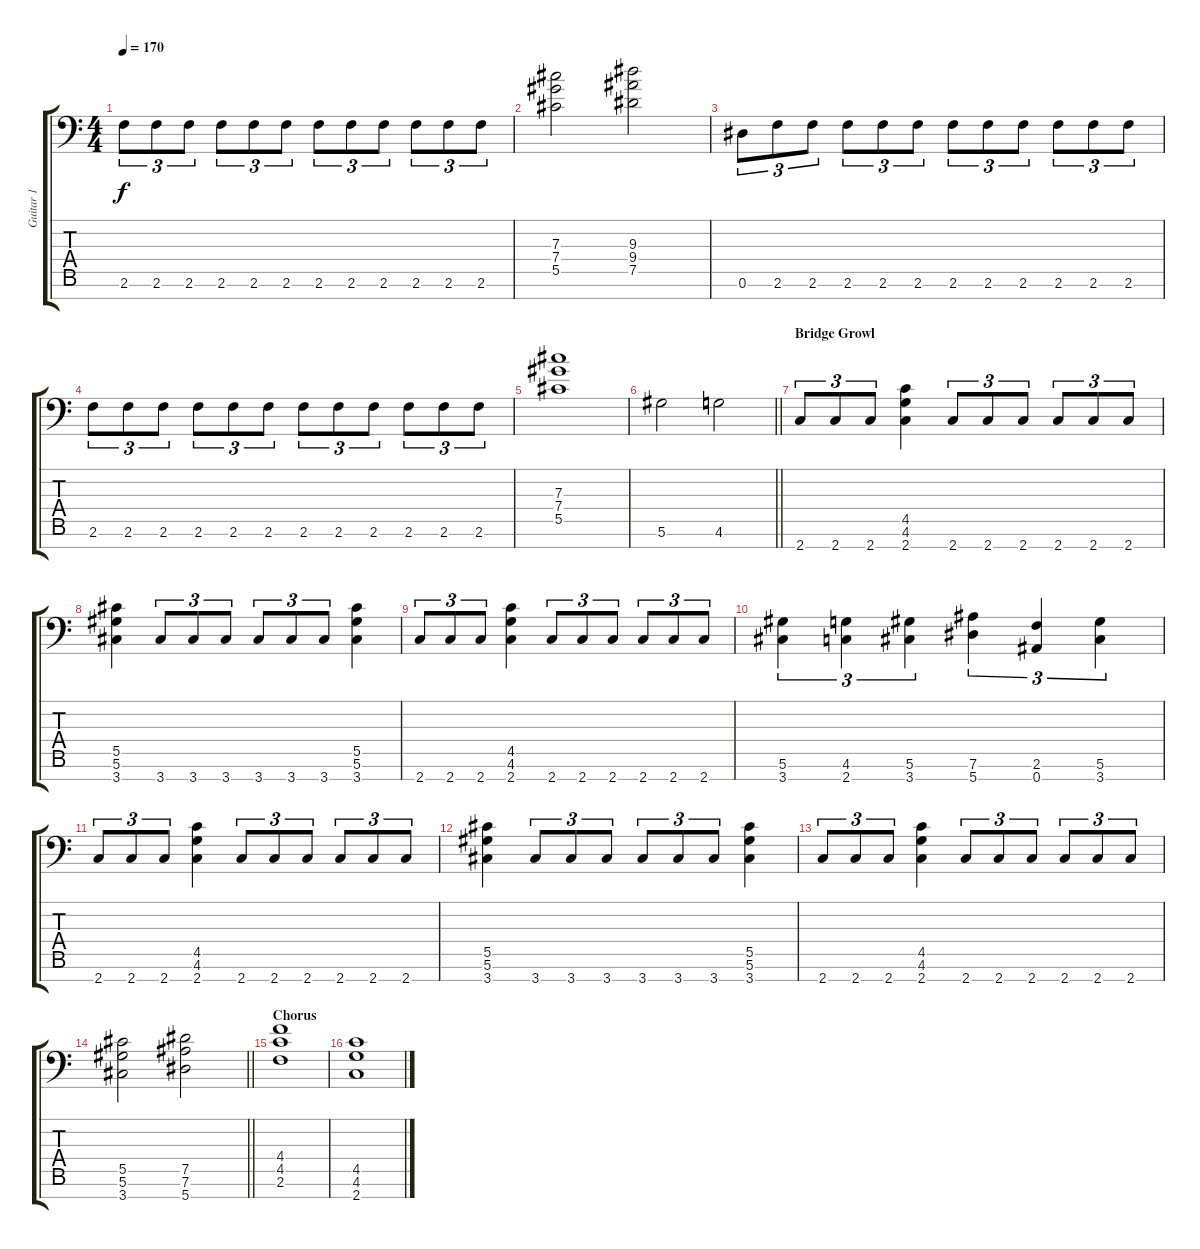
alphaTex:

\track ("Guitar 1" "Guitar 1") {instrument distortionguitar}
\staff {score tabs}
\tuning (Eb4 Bb3 Gb3 Db3 Ab2 Eb2 Bb1) {hide}
\ts (4 4)
\tempo 170
\clef f4
\ks c
2.6.8{tu (3 2) dy f} 2.6.8{tu (3 2)} 2.6.8{tu (3 2)} 2.6.8{tu (3 2)} 2.6.8{tu (3 2)} 2.6.8{tu (3 2)} 2.6.8{tu (3 2)} 2.6.8{tu (3 2)} 2.6.8{tu (3 2)} 2.6.8{tu (3 2)} 2.6.8{tu (3 2)} 2.6.8{tu (3 2)} |
(7.3 7.4 5.5).2 (9.3 9.4 7.5).2 |
0.6.8{tu (3 2)} 2.6.8{tu (3 2)} 2.6.8{tu (3 2)} 2.6.8{tu (3 2)} 2.6.8{tu (3 2)} 2.6.8{tu (3 2)} 2.6.8{tu (3 2)} 2.6.8{tu (3 2)} 2.6.8{tu (3 2)} 2.6.8{tu (3 2)} 2.6.8{tu (3 2)} 2.6.8{tu (3 2)} |
2.6.8{tu (3 2)} 2.6.8{tu (3 2)} 2.6.8{tu (3 2)} 2.6.8{tu (3 2)} 2.6.8{tu (3 2)} 2.6.8{tu (3 2)} 2.6.8{tu (3 2)} 2.6.8{tu (3 2)} 2.6.8{tu (3 2)} 2.6.8{tu (3 2)} 2.6.8{tu (3 2)} 2.6.8{tu (3 2)} |
(7.3 7.4 5.5).1 |
\barLineRight lightlight
5.6.2 4.6.2 |
\section ("" "Bridge Growl")
2.7.8{tu (3 2)} 2.7.8{tu (3 2)} 2.7.8{tu (3 2)} (4.5 4.6 2.7).4 2.7.8{tu (3 2)} 2.7.8{tu (3 2)} 2.7.8{tu (3 2)} 2.7.8{tu (3 2)} 2.7.8{tu (3 2)} 2.7.8{tu (3 2)} |
(5.5 5.6 3.7).4 3.7.8{tu (3 2)} 3.7.8{tu (3 2)} 3.7.8{tu (3 2)} 3.7.8{tu (3 2)} 3.7.8{tu (3 2)} 3.7.8{tu (3 2)} (5.5 5.6 3.7).4 |
2.7.8{tu (3 2)} 2.7.8{tu (3 2)} 2.7.8{tu (3 2)} (4.5 4.6 2.7).4 2.7.8{tu (3 2)} 2.7.8{tu (3 2)} 2.7.8{tu (3 2)} 2.7.8{tu (3 2)} 2.7.8{tu (3 2)} 2.7.8{tu (3 2)} |
(5.6 3.7).4{tu (3 2)} (4.6 2.7).4{tu (3 2)} (5.6 3.7).4{tu (3 2)} (7.6 5.7).4{tu (3 2)} (2.6 0.7).4{tu (3 2)} (5.6 3.7).4{tu (3 2)} |
2.7.8{tu (3 2)} 2.7.8{tu (3 2)} 2.7.8{tu (3 2)} (4.5 4.6 2.7).4 2.7.8{tu (3 2)} 2.7.8{tu (3 2)} 2.7.8{tu (3 2)} 2.7.8{tu (3 2)} 2.7.8{tu (3 2)} 2.7.8{tu (3 2)} |
(5.5 5.6 3.7).4 3.7.8{tu (3 2)} 3.7.8{tu (3 2)} 3.7.8{tu (3 2)} 3.7.8{tu (3 2)} 3.7.8{tu (3 2)} 3.7.8{tu (3 2)} (5.5 5.6 3.7).4 |
2.7.8{tu (3 2)} 2.7.8{tu (3 2)} 2.7.8{tu (3 2)} (4.5 4.6 2.7).4 2.7.8{tu (3 2)} 2.7.8{tu (3 2)} 2.7.8{tu (3 2)} 2.7.8{tu (3 2)} 2.7.8{tu (3 2)} 2.7.8{tu (3 2)} |
\barLineRight lightlight
(5.5 5.6 3.7).2 (7.5 7.6 5.7).2 |
\section ("" "Chorus")
(4.4 4.5 2.6).1 |
(4.5 4.6 2.7).1
